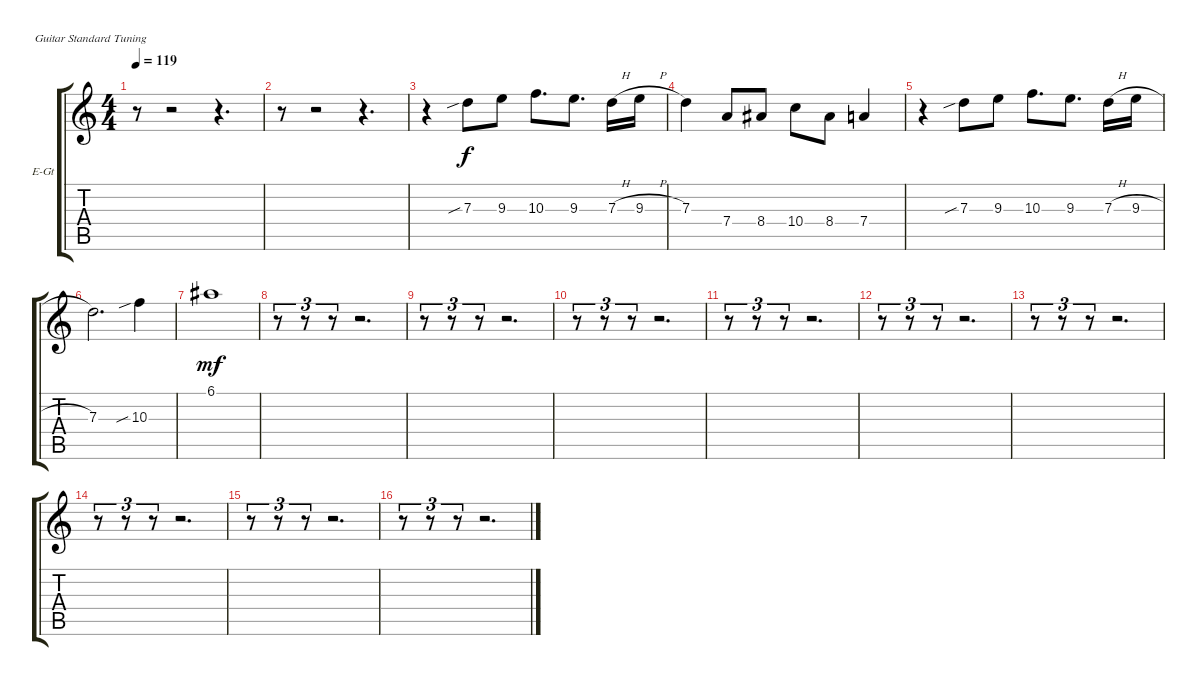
\defaultSystemsLayout 4
\bracketExtendMode groupsimilarinstruments
\firstSystemTrackNameOrientation horizontal
\otherSystemsTrackNameOrientation horizontal
\track ("Electric Guitar" "E-Gt") {instrument electricguitarclean}
\staff {score tabs}
\tuning (E4 B3 G3 D3 A2 E2)
\ts (4 4)
\tempo 119
\clef g2
\ks c
r.8{dy f} r.2 r.4{d} |
r.8 r.2 r.4{d} |
r.4 7.3{sib}.8 9.3.8 10.3.8{d} 9.3.8{d} 7.3{h}.16 9.3{h}.16 |
7.3.4 7.4.8 8.4.8 10.4.8 8.4.8 7.4.4 |
r.4 7.3{sib}.8 9.3.8 10.3.8{d} 9.3.8{d} 7.3{h}.16 9.3{h}.16 |
7.3.2{d} 10.3{sib}.4 |
6.1.1{dy mf} |
r.8{tu (3 2)} r.8{tu (3 2)} r.8{tu (3 2)} r.2{d} |
r.8{tu (3 2)} r.8{tu (3 2)} r.8{tu (3 2)} r.2{d} |
r.8{tu (3 2)} r.8{tu (3 2)} r.8{tu (3 2)} r.2{d} |
r.8{tu (3 2)} r.8{tu (3 2)} r.8{tu (3 2)} r.2{d} |
r.8{tu (3 2)} r.8{tu (3 2)} r.8{tu (3 2)} r.2{d} |
r.8{tu (3 2)} r.8{tu (3 2)} r.8{tu (3 2)} r.2{d} |
r.8{tu (3 2)} r.8{tu (3 2)} r.8{tu (3 2)} r.2{d} |
r.8{tu (3 2)} r.8{tu (3 2)} r.8{tu (3 2)} r.2{d} |
r.8{tu (3 2)} r.8{tu (3 2)} r.8{tu (3 2)} r.2{d}
